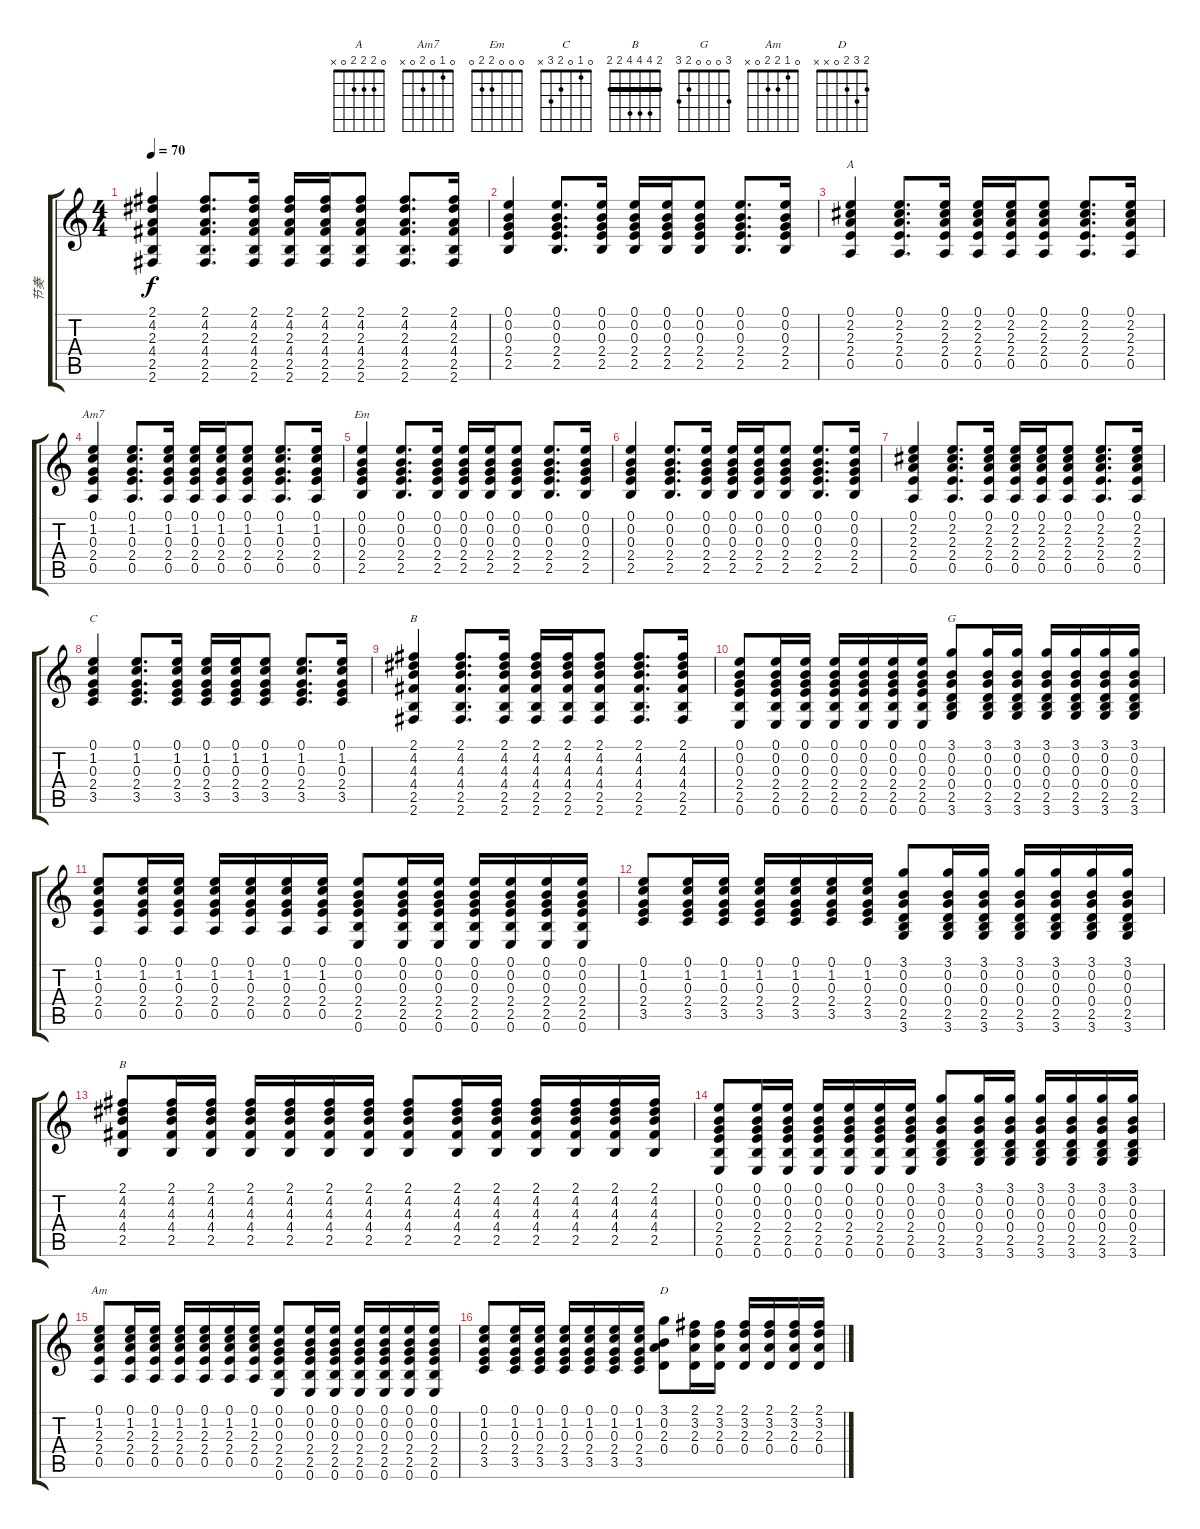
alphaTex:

\track ("节奏" "节奏") {instrument acousticguitarnylon}
\staff {score tabs}
\tuning (E4 B3 G3 D3 A2 E2) {hide}
\chord ("A" 0 2 2 2 0 x)
\chord ("Am7" 0 1 0 2 0 x)
\chord ("Em" 0 0 0 2 2 0)
\chord ("C" 0 1 0 2 3 x)
\chord ("B" 2 4 4 4 x 2) {barre 2}
\chord ("G" 3 0 0 0 2 3)
\chord ("B" 2 4 4 4 2 2) {barre 2}
\chord ("Am" 0 1 2 2 0 x)
\chord ("D" 2 3 2 0 x x)
\ts (4 4)
\tempo 70
\clef g2
\ks c
(2.1 4.2 2.3 4.4 2.5 2.6).4{dy f} (2.1 4.2 2.3 4.4 2.5 2.6).8{d} (2.1 4.2 2.3 4.4 2.5 2.6).16 (2.1 4.2 2.3 4.4 2.5 2.6).16 (2.1 4.2 2.3 4.4 2.5 2.6).16 (2.1 4.2 2.3 4.4 2.5 2.6).8 (2.1 4.2 2.3 4.4 2.5 2.6).8{d} (2.1 4.2 2.3 4.4 2.5 2.6).16 |
(0.1 0.2 0.3 2.4 2.5).4 (0.1 0.2 0.3 2.4 2.5).8{d} (0.1 0.2 0.3 2.4 2.5).16 (0.1 0.2 0.3 2.4 2.5).16 (0.1 0.2 0.3 2.4 2.5).16 (0.1 0.2 0.3 2.4 2.5).8 (0.1 0.2 0.3 2.4 2.5).8{d} (0.1 0.2 0.3 2.4 2.5).16 |
(0.1 2.2 2.3 2.4 0.5).4{ch "A"} (0.1 2.2 2.3 2.4 0.5).8{d} (0.1 2.2 2.3 2.4 0.5).16 (0.1 2.2 2.3 2.4 0.5).16 (0.1 2.2 2.3 2.4 0.5).16 (0.1 2.2 2.3 2.4 0.5).8 (0.1 2.2 2.3 2.4 0.5).8{d} (0.1 2.2 2.3 2.4 0.5).16 |
(0.1 1.2 0.3 2.4 0.5).4{ch "Am7"} (0.1 1.2 0.3 2.4 0.5).8{d} (0.1 1.2 0.3 2.4 0.5).16 (0.1 1.2 0.3 2.4 0.5).16 (0.1 1.2 0.3 2.4 0.5).16 (0.1 1.2 0.3 2.4 0.5).8 (0.1 1.2 0.3 2.4 0.5).8{d} (0.1 1.2 0.3 2.4 0.5).16 |
(0.1 0.2 0.3 2.4 2.5).4{ch "Em"} (0.1 0.2 0.3 2.4 2.5).8{d} (0.1 0.2 0.3 2.4 2.5).16 (0.1 0.2 0.3 2.4 2.5).16 (0.1 0.2 0.3 2.4 2.5).16 (0.1 0.2 0.3 2.4 2.5).8 (0.1 0.2 0.3 2.4 2.5).8{d} (0.1 0.2 0.3 2.4 2.5).16 |
(0.1 0.2 0.3 2.4 2.5).4 (0.1 0.2 0.3 2.4 2.5).8{d} (0.1 0.2 0.3 2.4 2.5).16 (0.1 0.2 0.3 2.4 2.5).16 (0.1 0.2 0.3 2.4 2.5).16 (0.1 0.2 0.3 2.4 2.5).8 (0.1 0.2 0.3 2.4 2.5).8{d} (0.1 0.2 0.3 2.4 2.5).16 |
(0.1 2.2 2.3 2.4 0.5).4 (0.1 2.2 2.3 2.4 0.5).8{d} (0.1 2.2 2.3 2.4 0.5).16 (0.1 2.2 2.3 2.4 0.5).16 (0.1 2.2 2.3 2.4 0.5).16 (0.1 2.2 2.3 2.4 0.5).8 (0.1 2.2 2.3 2.4 0.5).8{d} (0.1 2.2 2.3 2.4 0.5).16 |
(0.1 1.2 0.3 2.4 3.5).4{ch "C"} (0.1 1.2 0.3 2.4 3.5).8{d} (0.1 1.2 0.3 2.4 3.5).16 (0.1 1.2 0.3 2.4 3.5).16 (0.1 1.2 0.3 2.4 3.5).16 (0.1 1.2 0.3 2.4 3.5).8 (0.1 1.2 0.3 2.4 3.5).8{d} (0.1 1.2 0.3 2.4 3.5).16 |
(2.1 4.2 4.3 4.4 2.5 2.6).4{ch "B"} (2.1 4.2 4.3 4.4 2.5 2.6).8{d} (2.1 4.2 4.3 4.4 2.5 2.6).16 (2.1 4.2 4.3 4.4 2.5 2.6).16 (2.1 4.2 4.3 4.4 2.5 2.6).16 (2.1 4.2 4.3 4.4 2.5 2.6).8 (2.1 4.2 4.3 4.4 2.5 2.6).8{d} (2.1 4.2 4.3 4.4 2.5 2.6).16 |
(0.1 0.2 0.3 2.4 2.5 0.6).8 (0.1 0.2 0.3 2.4 2.5 0.6).16 (0.1 0.2 0.3 2.4 2.5 0.6).16 (0.1 0.2 0.3 2.4 2.5 0.6).16 (0.1 0.2 0.3 2.4 2.5 0.6).16 (0.1 0.2 0.3 2.4 2.5 0.6).16 (0.1 0.2 0.3 2.4 2.5 0.6).16 (3.1 0.2 0.3 0.4 2.5 3.6).8{ch "G"} (3.1 0.2 0.3 0.4 2.5 3.6).16 (3.1 0.2 0.3 0.4 2.5 3.6).16 (3.1 0.2 0.3 0.4 2.5 3.6).16 (3.1 0.2 0.3 0.4 2.5 3.6).16 (3.1 0.2 0.3 0.4 2.5 3.6).16 (3.1 0.2 0.3 0.4 2.5 3.6).16 |
(0.1 1.2 0.3 2.4 0.5).8 (0.1 1.2 0.3 2.4 0.5).16 (0.1 1.2 0.3 2.4 0.5).16 (0.1 1.2 0.3 2.4 0.5).16 (0.1 1.2 0.3 2.4 0.5).16 (0.1 1.2 0.3 2.4 0.5).16 (0.1 1.2 0.3 2.4 0.5).16 (0.1 0.2 0.3 2.4 2.5 0.6).8 (0.1 0.2 0.3 2.4 2.5 0.6).16 (0.1 0.2 0.3 2.4 2.5 0.6).16 (0.1 0.2 0.3 2.4 2.5 0.6).16 (0.1 0.2 0.3 2.4 2.5 0.6).16 (0.1 0.2 0.3 2.4 2.5 0.6).16 (0.1 0.2 0.3 2.4 2.5 0.6).16 |
(0.1 1.2 0.3 2.4 3.5).8 (0.1 1.2 0.3 2.4 3.5).16 (0.1 1.2 0.3 2.4 3.5).16 (0.1 1.2 0.3 2.4 3.5).16 (0.1 1.2 0.3 2.4 3.5).16 (0.1 1.2 0.3 2.4 3.5).16 (0.1 1.2 0.3 2.4 3.5).16 (3.1 0.2 0.3 0.4 2.5 3.6).8 (3.1 0.2 0.3 0.4 2.5 3.6).16 (3.1 0.2 0.3 0.4 2.5 3.6).16 (3.1 0.2 0.3 0.4 2.5 3.6).16 (3.1 0.2 0.3 0.4 2.5 3.6).16 (3.1 0.2 0.3 0.4 2.5 3.6).16 (3.1 0.2 0.3 0.4 2.5 3.6).16 |
(2.1 4.2 4.3 4.4 2.5).8{ch "B"} (2.1 4.2 4.3 4.4 2.5).16 (2.1 4.2 4.3 4.4 2.5).16 (2.1 4.2 4.3 4.4 2.5).16 (2.1 4.2 4.3 4.4 2.5).16 (2.1 4.2 4.3 4.4 2.5).16 (2.1 4.2 4.3 4.4 2.5).16 (2.1 4.2 4.3 4.4 2.5).8 (2.1 4.2 4.3 4.4 2.5).16 (2.1 4.2 4.3 4.4 2.5).16 (2.1 4.2 4.3 4.4 2.5).16 (2.1 4.2 4.3 4.4 2.5).16 (2.1 4.2 4.3 4.4 2.5).16 (2.1 4.2 4.3 4.4 2.5).16 |
(0.1 0.2 0.3 2.4 2.5 0.6).8 (0.1 0.2 0.3 2.4 2.5 0.6).16 (0.1 0.2 0.3 2.4 2.5 0.6).16 (0.1 0.2 0.3 2.4 2.5 0.6).16 (0.1 0.2 0.3 2.4 2.5 0.6).16 (0.1 0.2 0.3 2.4 2.5 0.6).16 (0.1 0.2 0.3 2.4 2.5 0.6).16 (3.1 0.2 0.3 0.4 2.5 3.6).8 (3.1 0.2 0.3 0.4 2.5 3.6).16 (3.1 0.2 0.3 0.4 2.5 3.6).16 (3.1 0.2 0.3 0.4 2.5 3.6).16 (3.1 0.2 0.3 0.4 2.5 3.6).16 (3.1 0.2 0.3 0.4 2.5 3.6).16 (3.1 0.2 0.3 0.4 2.5 3.6).16 |
(0.1 1.2 2.3 2.4 0.5).8{ch "Am"} (0.1 1.2 2.3 2.4 0.5).16 (0.1 1.2 2.3 2.4 0.5).16 (0.1 1.2 2.3 2.4 0.5).16 (0.1 1.2 2.3 2.4 0.5).16 (0.1 1.2 2.3 2.4 0.5).16 (0.1 1.2 2.3 2.4 0.5).16 (0.1 0.2 0.3 2.4 2.5 0.6).8 (0.1 0.2 0.3 2.4 2.5 0.6).16 (0.1 0.2 0.3 2.4 2.5 0.6).16 (0.1 0.2 0.3 2.4 2.5 0.6).16 (0.1 0.2 0.3 2.4 2.5 0.6).16 (0.1 0.2 0.3 2.4 2.5 0.6).16 (0.1 0.2 0.3 2.4 2.5 0.6).16 |
(0.1 1.2 0.3 2.4 3.5).8 (0.1 1.2 0.3 2.4 3.5).16 (0.1 1.2 0.3 2.4 3.5).16 (0.1 1.2 0.3 2.4 3.5).16 (0.1 1.2 0.3 2.4 3.5).16 (0.1 1.2 0.3 2.4 3.5).16 (0.1 1.2 0.3 2.4 3.5).16 (3.1 0.2 2.3 0.4).8{ch "D"} (2.1 3.2 2.3 0.4).16 (2.1 3.2 2.3 0.4).16 (2.1 3.2 2.3 0.4).16 (2.1 3.2 2.3 0.4).16 (2.1 3.2 2.3 0.4).16 (2.1 3.2 2.3 0.4).16
